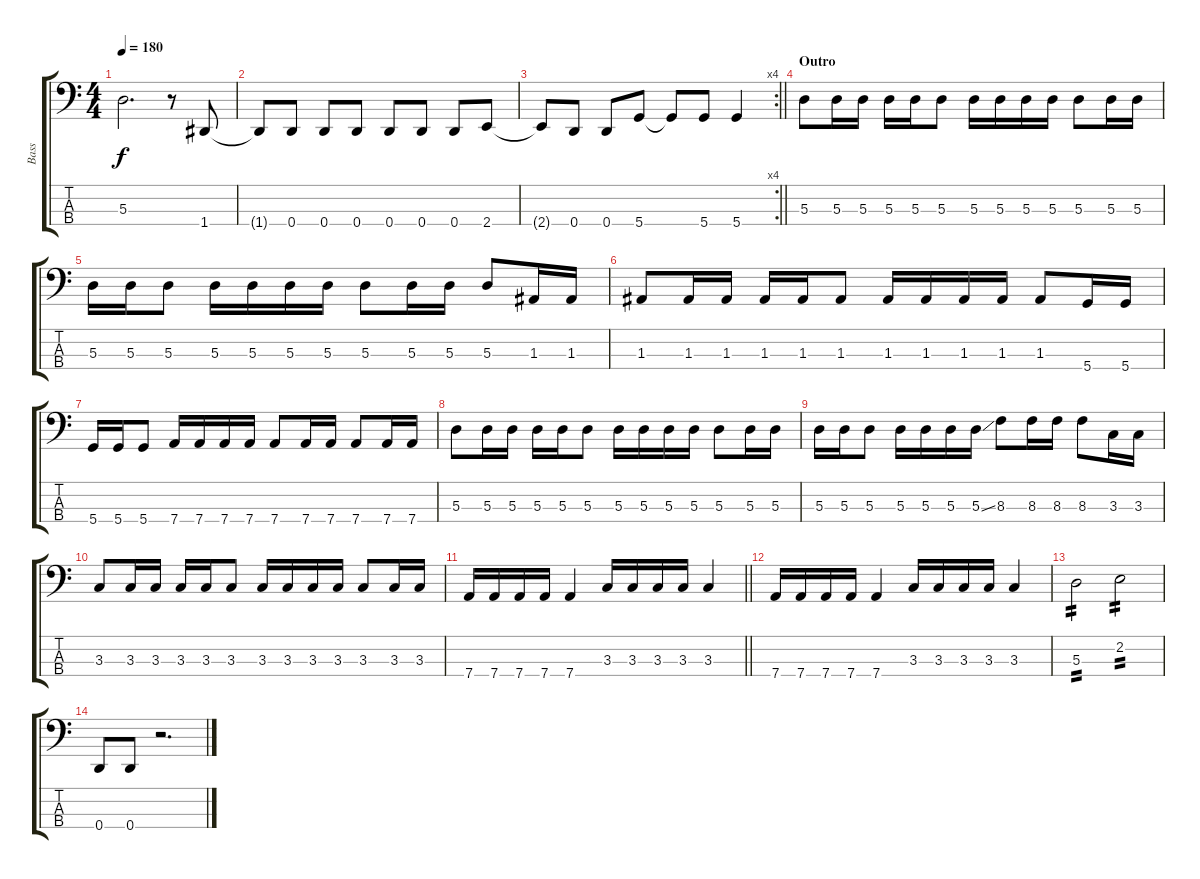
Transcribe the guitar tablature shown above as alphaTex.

\track ("Bass" "Bass") {instrument electricbassfinger}
\staff {score tabs}
\tuning (G2 D2 A1 D1) {hide}
\ts (4 4)
\tempo 180
\clef f4
\ks c
5.3{t}.2{d dy f} r.8 1.4.8 |
1.4{t}.8 0.4.8 0.4.8 0.4.8 0.4.8 0.4.8 0.4.8 2.4.8 |
\rc 4
\barLineRight lightlight
2.4{t}.8 0.4.8 0.4.8 5.4.8 5.4{t}.8 5.4.8 5.4.4 |
\section ("" "Outro")
5.3.8 5.3.16 5.3.16 5.3.16 5.3.16 5.3.8 5.3.16 5.3.16 5.3.16 5.3.16 5.3.8 5.3.16 5.3.16 |
5.3.16 5.3.16 5.3.8 5.3.16 5.3.16 5.3.16 5.3.16 5.3.8 5.3.16 5.3.16 5.3.8 1.3.16 1.3.16 |
1.3.8 1.3.16 1.3.16 1.3.16 1.3.16 1.3.8 1.3.16 1.3.16 1.3.16 1.3.16 1.3.8 5.4.16 5.4.16 |
5.4.16 5.4.16 5.4.8 7.4.16 7.4.16 7.4.16 7.4.16 7.4.8 7.4.16 7.4.16 7.4.8 7.4.16 7.4.16 |
5.3.8 5.3.16 5.3.16 5.3.16 5.3.16 5.3.8 5.3.16 5.3.16 5.3.16 5.3.16 5.3.8 5.3.16 5.3.16 |
5.3.16 5.3.16 5.3.8 5.3.16 5.3.16 5.3.16 5.3{ss}.16 8.3.8 8.3.16 8.3.16 8.3.8 3.3.16 3.3.16 |
3.3.8 3.3.16 3.3.16 3.3.16 3.3.16 3.3.8 3.3.16 3.3.16 3.3.16 3.3.16 3.3.8 3.3.16 3.3.16 |
\barLineRight lightlight
7.4.16 7.4.16 7.4.16 7.4.16 7.4.4 3.3.16 3.3.16 3.3.16 3.3.16 3.3.4 |
7.4.16 7.4.16 7.4.16 7.4.16 7.4.4 3.3.16 3.3.16 3.3.16 3.3.16 3.3.4 |
5.3.2{tp 2} 2.2.2{tp 2} |
0.4.8 0.4.8 r.2{d}
